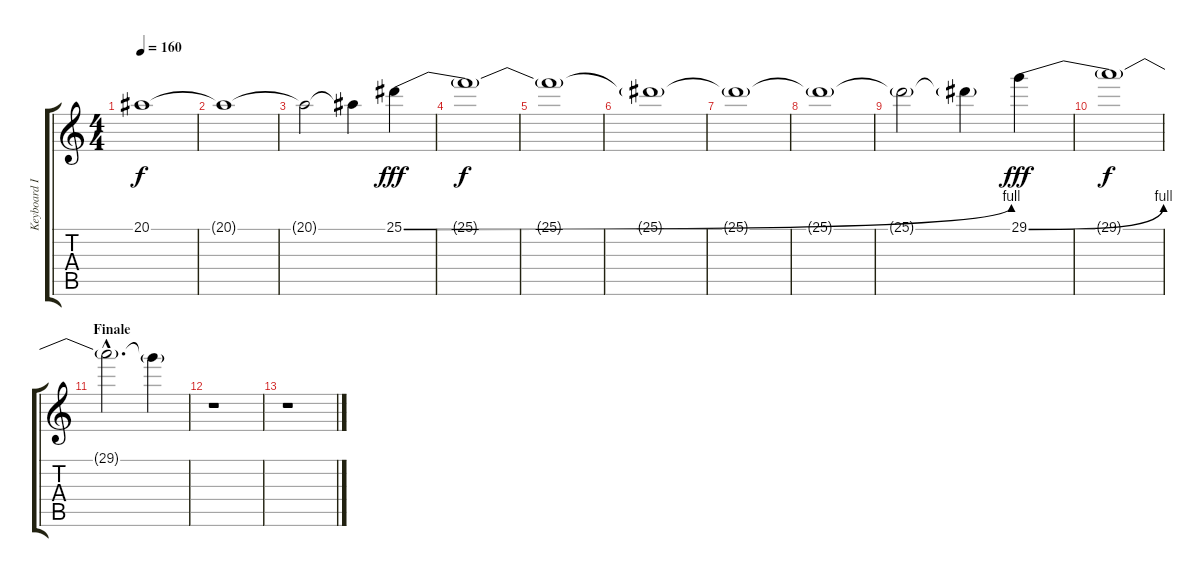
\track ("Keyboard Interludes" "Keyboard I") {instrument seashore}
\staff {score tabs}
\tuning (D4 A3 F3 C3 G2 D2) {hide}
\ts (4 4)
\tempo 160
\clef g2
\ks c
20.1{t}.1{dy f} |
20.1{t}.1 |
20.1{t}.2 20.1{t}.4 25.1{be (bend 0 0 60 4)}.4{dy fff} |
25.1{t}.1{dy f} |
25.1{t}.1 |
25.1{t}.1 |
25.1{t}.1 |
25.1{t}.1 |
25.1{t}.2 25.1{t}.4 29.1{be (bend 0 0 60 4)}.4{dy fff} |
29.1{t}.1{dy f} |
\section ("" "Finale")
29.1{hac t}.2{d} 29.1{t}.4{volume 2} |
r.1 |
r.1
